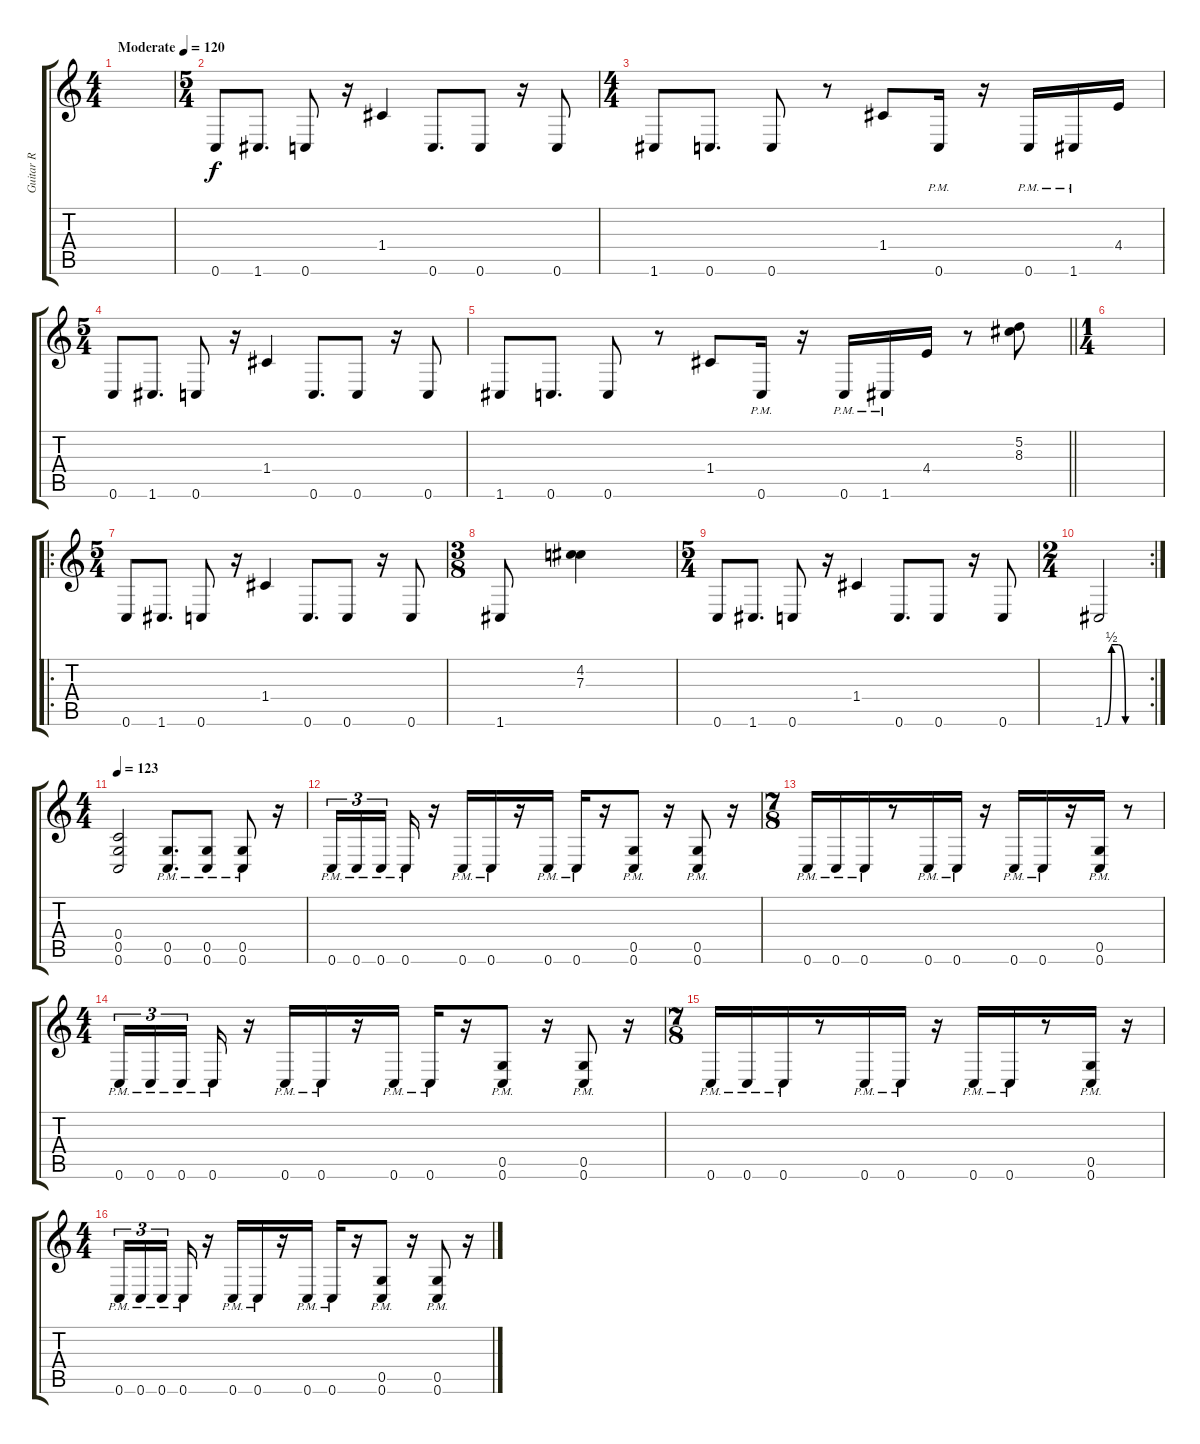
\track ("Guitar R" "Guitar R") {instrument distortionguitar}
\staff {score tabs}
\tuning (D4 A3 F3 C3 G2 C2) {hide}
\ts (4 4)
\tempo (120 "Moderate")
\clef g2
\ks c
|
\ts (5 4)
0.6.8 1.6.8{d} 0.6.8 r.16 1.4.4 0.6.8{d} 0.6.8 r.16 0.6.8 |
\ts (4 4)
1.6.8 0.6.8{d} 0.6.8 r.8 1.4.8 0.6{pm}.16 r.16 0.6{pm}.16 1.6{pm}.16 4.4.16 |
\ts (5 4)
0.6.8 1.6.8{d} 0.6.8 r.16 1.4.4 0.6.8{d} 0.6.8 r.16 0.6.8 |
\barLineRight lightlight
1.6.8 0.6.8{d} 0.6.8 r.8 1.4.8 0.6{pm}.16 r.16 0.6{pm}.16 1.6{pm}.16 4.4.16 r.8 (5.2 8.3).8 |
\ts (1 4)
|
\ro
\ts (5 4)
0.6.8 1.6.8{d} 0.6.8 r.16 1.4.4 0.6.8{d} 0.6.8 r.16 0.6.8 |
\ts (3 8)
1.6.8 (4.2 7.3).4 |
\ts (5 4)
0.6.8 1.6.8{d} 0.6.8 r.16 1.4.4 0.6.8{d} 0.6.8 r.16 0.6.8 |
\rc 2
\ts (2 4)
1.6{be (custom 0 0 10 2 20 2 30 0 60 0)}.2 |
\ts (4 4)
\tempo 123
(0.4 0.5 0.6).2{balance 9} (0.5{pm} 0.6{pm}).8{d} (0.5{pm} 0.6{pm}).8 (0.5{pm} 0.6{pm}).8 r.16 |
0.6{pm}.16{tu (3 2)} 0.6{pm}.16{tu (3 2)} 0.6{pm}.16{tu (3 2) beam splitsecondary} 0.6{pm}.16 r.16 0.6{pm}.16 0.6{pm}.16 r.16 0.6{pm}.16 0.6{pm}.16 r.16 (0.5{pm} 0.6{pm}).8 r.16 (0.5{pm} 0.6{pm}).8 r.16 |
\ts (7 8)
0.6{pm}.16 0.6{pm}.16 0.6{pm}.16 r.8 0.6{pm}.16 0.6{pm}.16 r.16 0.6{pm}.16 0.6{pm}.16 r.16 (0.5{pm} 0.6{pm}).16 r.8 |
\ts (4 4)
0.6{pm}.16{tu (3 2)} 0.6{pm}.16{tu (3 2)} 0.6{pm}.16{tu (3 2) beam splitsecondary} 0.6{pm}.16 r.16 0.6{pm}.16 0.6{pm}.16 r.16 0.6{pm}.16 0.6{pm}.16 r.16 (0.5{pm} 0.6{pm}).8 r.16 (0.5{pm} 0.6{pm}).8 r.16 |
\ts (7 8)
0.6{pm}.16 0.6{pm}.16 0.6{pm}.16 r.8 0.6{pm}.16 0.6{pm}.16 r.16 0.6{pm}.16 0.6{pm}.16 r.8 (0.5{pm} 0.6{pm}).16 r.16 |
\ts (4 4)
0.6{pm}.16{tu (3 2)} 0.6{pm}.16{tu (3 2)} 0.6{pm}.16{tu (3 2) beam splitsecondary} 0.6{pm}.16 r.16 0.6{pm}.16 0.6{pm}.16 r.16 0.6{pm}.16 0.6{pm}.16 r.16 (0.5{pm} 0.6{pm}).8 r.16 (0.5{pm} 0.6{pm}).8 r.16
